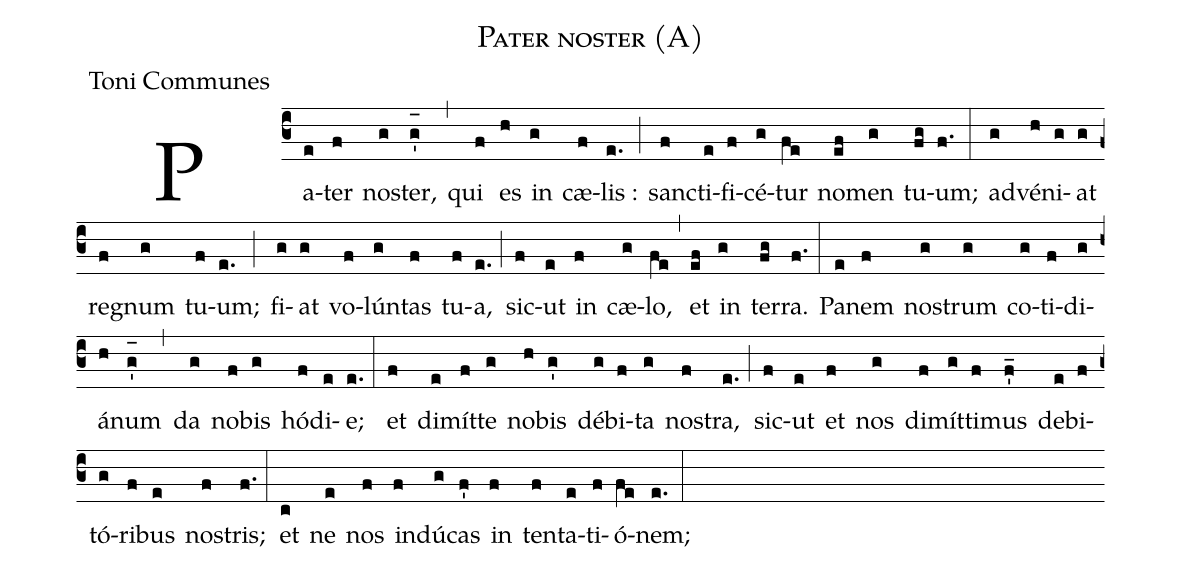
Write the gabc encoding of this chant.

name:Pater noster (A);
office-part:Toni Communes;
%%
(c3) Pa(e)ter(f) no(g)ster,(g'_[oh:h]) (,) qui(f) es(h) in(g) cæ(f)lis :(e.) (;) san(f)cti(e)fi(f)cé(g)tur(fe) no(ef)men(g) tu(fg)um;(f.) (:)
ad(g)vé(h)ni(g)at(g) re(f)gnum(g) tu(f)um;(e.) (;) fi(g)at(g) vo(f)lún(g)tas(f) tu(f)a,(e.) (;)
sic(f)ut(e) in(f) cæ(g)lo,(fe) (,) et(ef) in(g) ter(fg)ra.(f.) (:)
Pa(e)nem(f) no(g)strum(g) co(g)ti(f)di(g)á(h)num(g'_[oh:h]) (,) da(g) no(f)bis(g) hó(f)di(e)e;(e.) (:)
et(f) di(e)mít(f)te(g) no(h)bis(g') dé(g)bi(f)ta(g) no(f)stra,(e.) (;) sic(f)ut(e) et(f) nos(g) di(f)mít(g)ti(f)mus(f'_) de(e)bi(f)tó(g)ri(f)bus(e) no(f)stris;(f.) (:)
et(c) ne(e) nos(f) in(f)dú(g)cas(f') in(f) ten(f)ta(e)ti(f)ó(fe)nem;(e.) (:)
